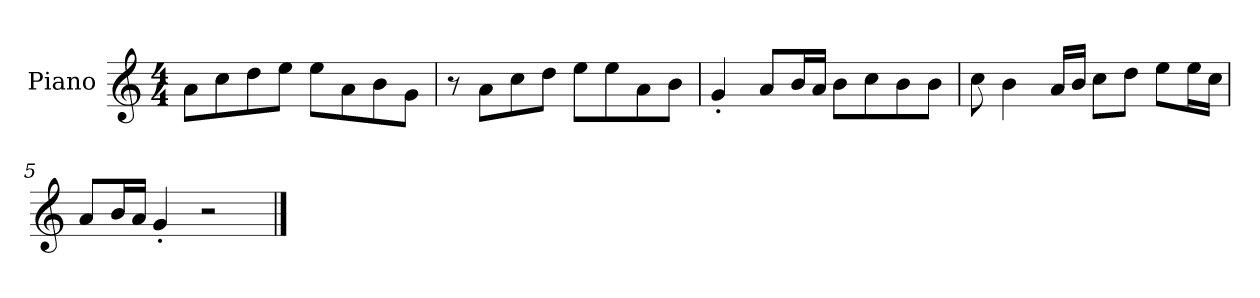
**kern
*part1
*staff1
*I"Piano
*I'P-no
*clefG2
*k[]
*M4/4
*MM90
=1
8a\L
8cc\
8dd\
8ee\J
8ee\L
8a\
8b\
8g\J
=2
8r
8a\L
8cc\
8dd\J
8ee\L
8ee\
8a\
8b\J
=3
4g'/
8a/L
16b/L
16a/JJ
8b\L
8cc\
8b\
8b\J
=4
8cc\
4b\
16a/LL
16b/JJ
8cc\L
8dd\J
8ee\L
16ee\L
16cc\JJ
=5
8a/L
16b/L
16a/JJ
4g'/
2r
==
*-
